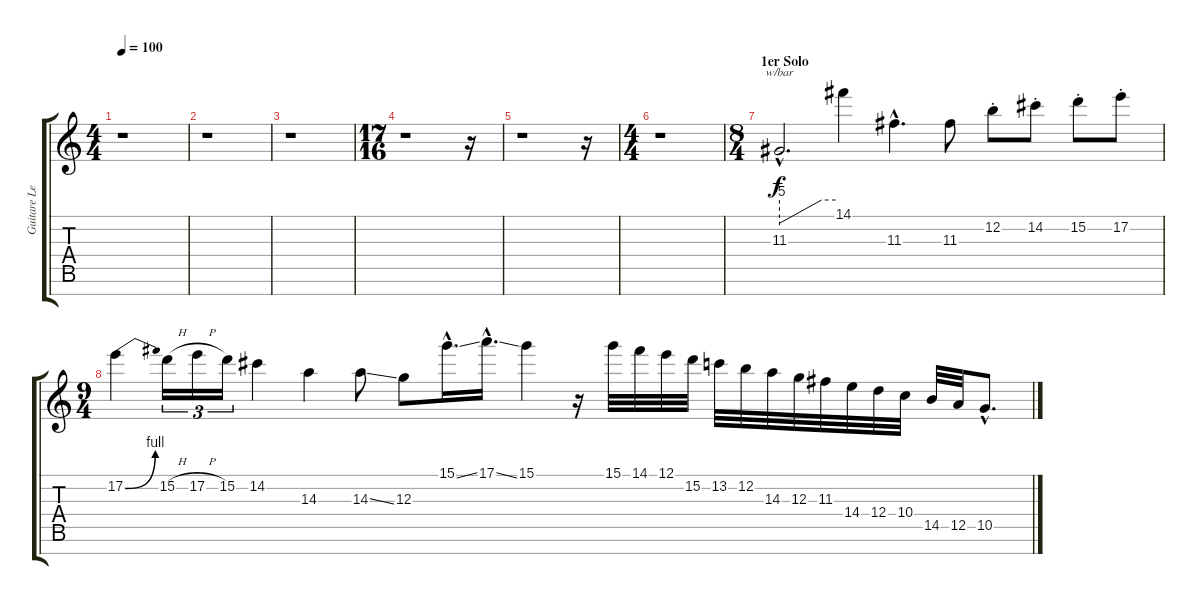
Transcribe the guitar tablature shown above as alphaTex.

\track ("Guitare Lead" "Guitare Le") {instrument distortionguitar}
\staff {score tabs}
\tuning (E4 B3 G3 D3 A2 E2 B1) {hide}
\ts (4 4)
\tempo 100
\clef g2
\ks c
r.1{dy f} |
r.1 |
r.1 |
\ts (17 16)
r.1 r.16 |
r.1 r.16 |
\ts (4 4)
r.1 |
\ts (8 4)
\section ("" "1er Solo")
11.3{hac}.2{d tbe (custom default 0 -20 45 0 60 0)} 14.1.4 11.3{hac}.4{d} 11.3.8 12.2{st}.8 14.2{st}.8 15.2{st}.8 17.2{st}.8 |
\ts (9 4)
17.2{be (bend 0 0 60 4)}.4 15.2{h}.16{tu (3 2)} 17.2{h}.16{tu (3 2)} 15.2.16{tu (3 2)} 14.2.4 14.3.4 14.3{ss}.8 12.3.8 15.1{ss hac}.16{d} 17.1{ss hac}.16{d} 15.1.4 r.16 15.1.32 14.1.32 12.1.32 15.2.32 13.2.32 12.2.32 14.3.32 12.3.32 11.3.32 14.4.32 12.4.32 10.4.32 14.5.32 12.5.32 10.5{hac}.8{d}
